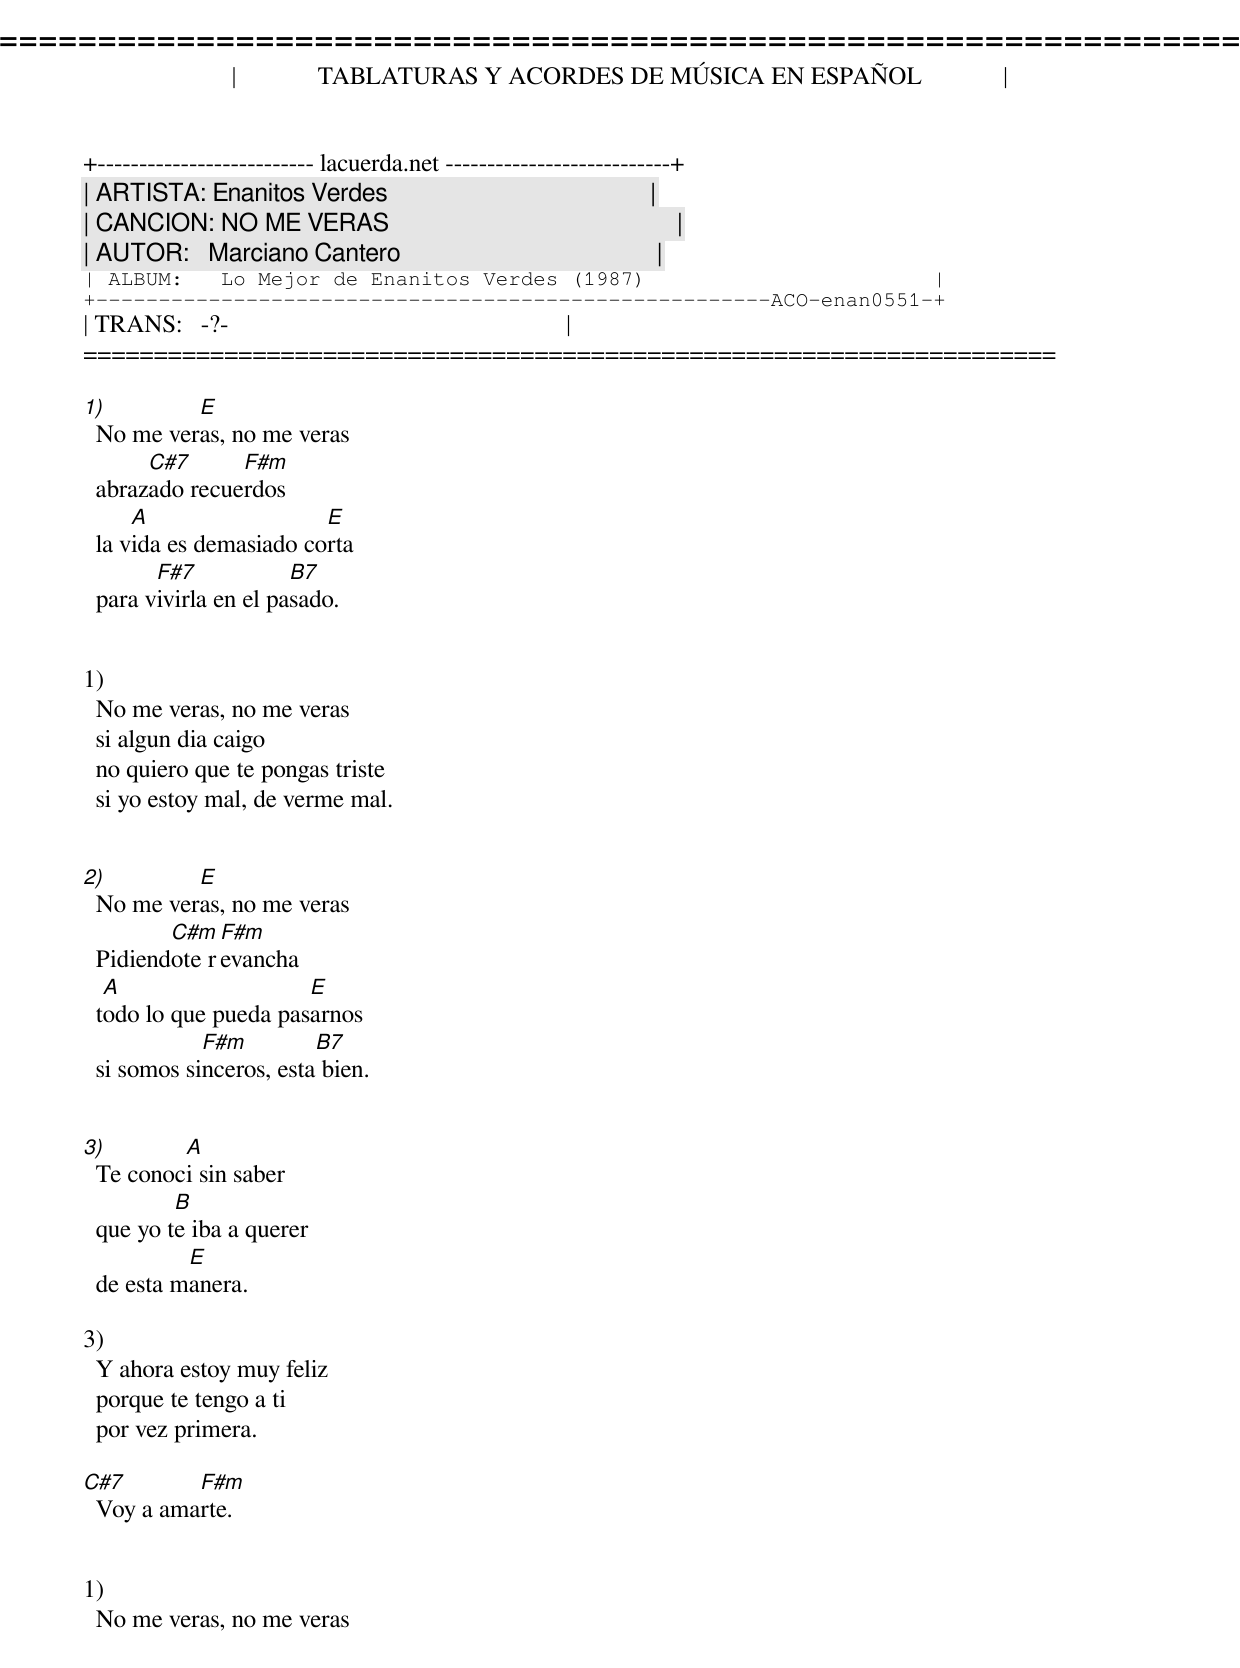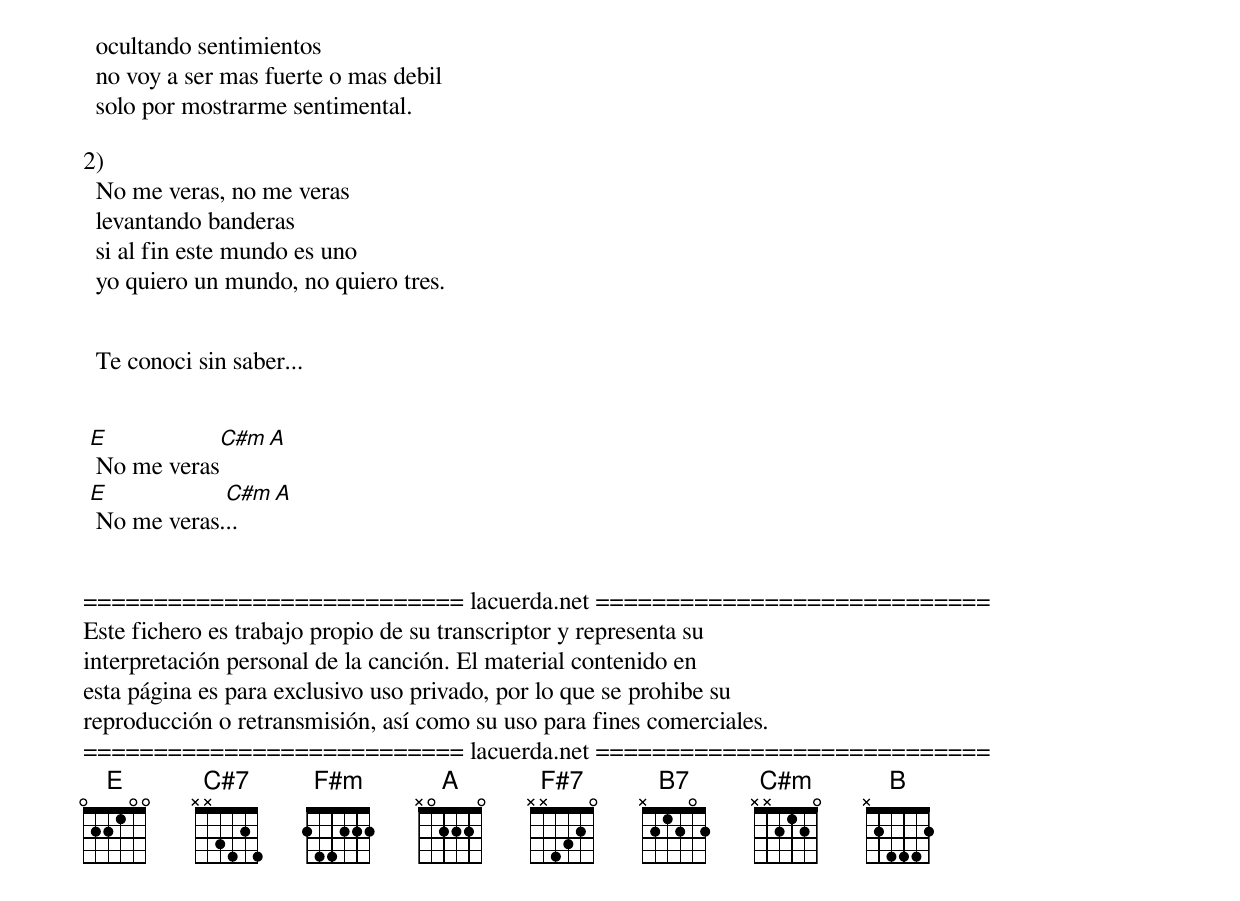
=====================================================================
|             TABLATURAS Y ACORDES DE MÚSICA EN ESPAÑOL             |
+-------------------------- lacuerda.net ---------------------------+
| ARTISTA: Enanitos Verdes                                          |
| CANCION: NO ME VERAS                                              |
| AUTOR:   Marciano Cantero                                         |
| ALBUM:   Lo Mejor de Enanitos Verdes (1987)                       |
+------------------------------------------------------ACO-enan0551-+
| TRANS:   -?-                                                      |
=====================================================================

1)         E
  No me veras, no me veras
       C#7      F#m
  abrazado recuerdos
      A                  E
  la vida es demasiado corta
        F#7            B7
  para vivirla en el pasado.


1)
  No me veras, no me veras
  si algun dia caigo
  no quiero que te pongas triste
  si yo estoy mal, de verme mal.


2)         E
  No me veras, no me veras
         C#m  F#m
  Pidiendote revancha
   A                   E
  todo lo que pueda pasarnos
             F#m         B7
  si somos sinceros, esta bien.


3)        A
  Te conoci sin saber
          B
  que yo te iba a querer
           E
  de esta manera.

3)
  Y ahora estoy muy feliz
  porque te tengo a ti
  por vez primera.

C#7        F#m
  Voy a amarte.


1)
  No me veras, no me veras
  ocultando sentimientos
  no voy a ser mas fuerte o mas debil
  solo por mostrarme sentimental.

2)
  No me veras, no me veras
  levantando banderas
  si al fin este mundo es uno
  yo quiero un mundo, no quiero tres.


  Te conoci sin saber...


 E            C#m   A
  No me veras
 E            C#m   A
  No me veras...


=========================== lacuerda.net ============================
Este fichero es trabajo propio de su transcriptor y representa su
interpretación personal de la canción. El material contenido en
esta página es para exclusivo uso privado, por lo que se prohibe su
reproducción o retransmisión, así como su uso para fines comerciales.
=========================== lacuerda.net ============================
